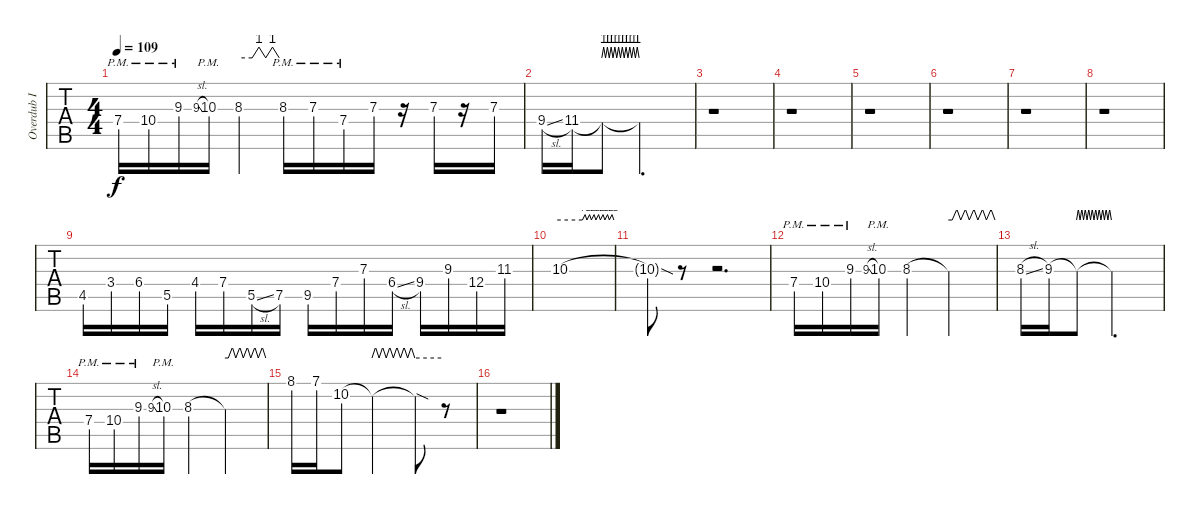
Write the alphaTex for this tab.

\track ("Overdub I" "Overdub I") {instrument distortionguitar}
\staff {tabs}
\tuning (E4 B3 G3 D3 A2 E2) {hide}
\ts (4 4)
\tempo 109
\clef g2
\ks f#minor
7.4{pm}.16{dy f} 10.4{pm}.16 9.3{pm}.16 9.3{sl}.8{gr onbeat} 10.3{pm}.16 8.3.4{tbe (custom default 0 0 20 0 30 4 40 0 50 4 60 0)} 8.3{pm}.16 7.3{pm}.16 7.4{pm}.16 7.3.16 r.16 7.3.16 r.16 7.3.16 |
9.4{sl}.16 11.4.16 11.4{t}.8{tbe (custom default 0 0 3 4 6 0 9 4 12 0 15 4 18 0 21 4 24 0 27 4 30 0 33 4 36 0 39 4 42 0 45 4 48 0 51 4 54 0 57 4 60 0)} 11.4{t}.2{d} |
r.1 |
r.1 |
r.1 |
r.1 |
r.1 |
r.1 |
4.5.16 3.4.16 6.4.16 5.5.16 4.4.16 7.4.16 5.5{sl}.16 7.5.16 9.5.16 7.4.16 7.3.16 6.4{sl}.16 9.4.16 9.3.16 12.4.16 11.3.16 |
10.3.1{tbe (custom default 0 0 25 0 28 2 30 0 33 2 35 0 38 2 40 0 43 2 45 0 48 2 50 0 53 2 55 0 58 2 60 0)} |
10.3{sod t}.8 r.8 r.2{d} |
7.4{pm}.16 10.4{pm}.16 9.3{pm}.16 9.3{sl}.8{gr onbeat} 10.3{pm}.16 8.3.4 8.3{t}.2{tbe (custom default 0 0 5 0 11 4 16 0 22 4 27 0 33 4 38 0 44 4 49 0 55 4 60 0)} |
8.3{sl}.16 9.3.16 9.3{t}.8{tbe (custom default 0 0 3 4 6 0 9 4 12 0 15 4 18 0 21 4 24 0 27 4 30 0 33 4 36 0 39 4 42 0 45 4 48 0 51 4 54 0 57 4 60 0)} 9.3{t}.2{d} |
7.4{pm}.16 10.4{pm}.16 9.3{pm}.16 9.3{sl}.8{gr onbeat} 10.3{pm}.16 8.3.4 8.3{t}.2{tbe (custom default 0 0 5 0 11 4 16 0 22 4 27 0 33 4 38 0 44 4 49 0 55 4 60 0)} |
8.1.16 7.1.16 10.2.8 10.2{t}.2{tbe (custom default 0 0 5 4 10 0 15 4 20 0 25 4 30 0 35 4 40 0 45 4 50 0 55 4 60 0)} 10.2{sod t}.8{tbe (hold default 0 0 60 0)} r.8 |
r.1
